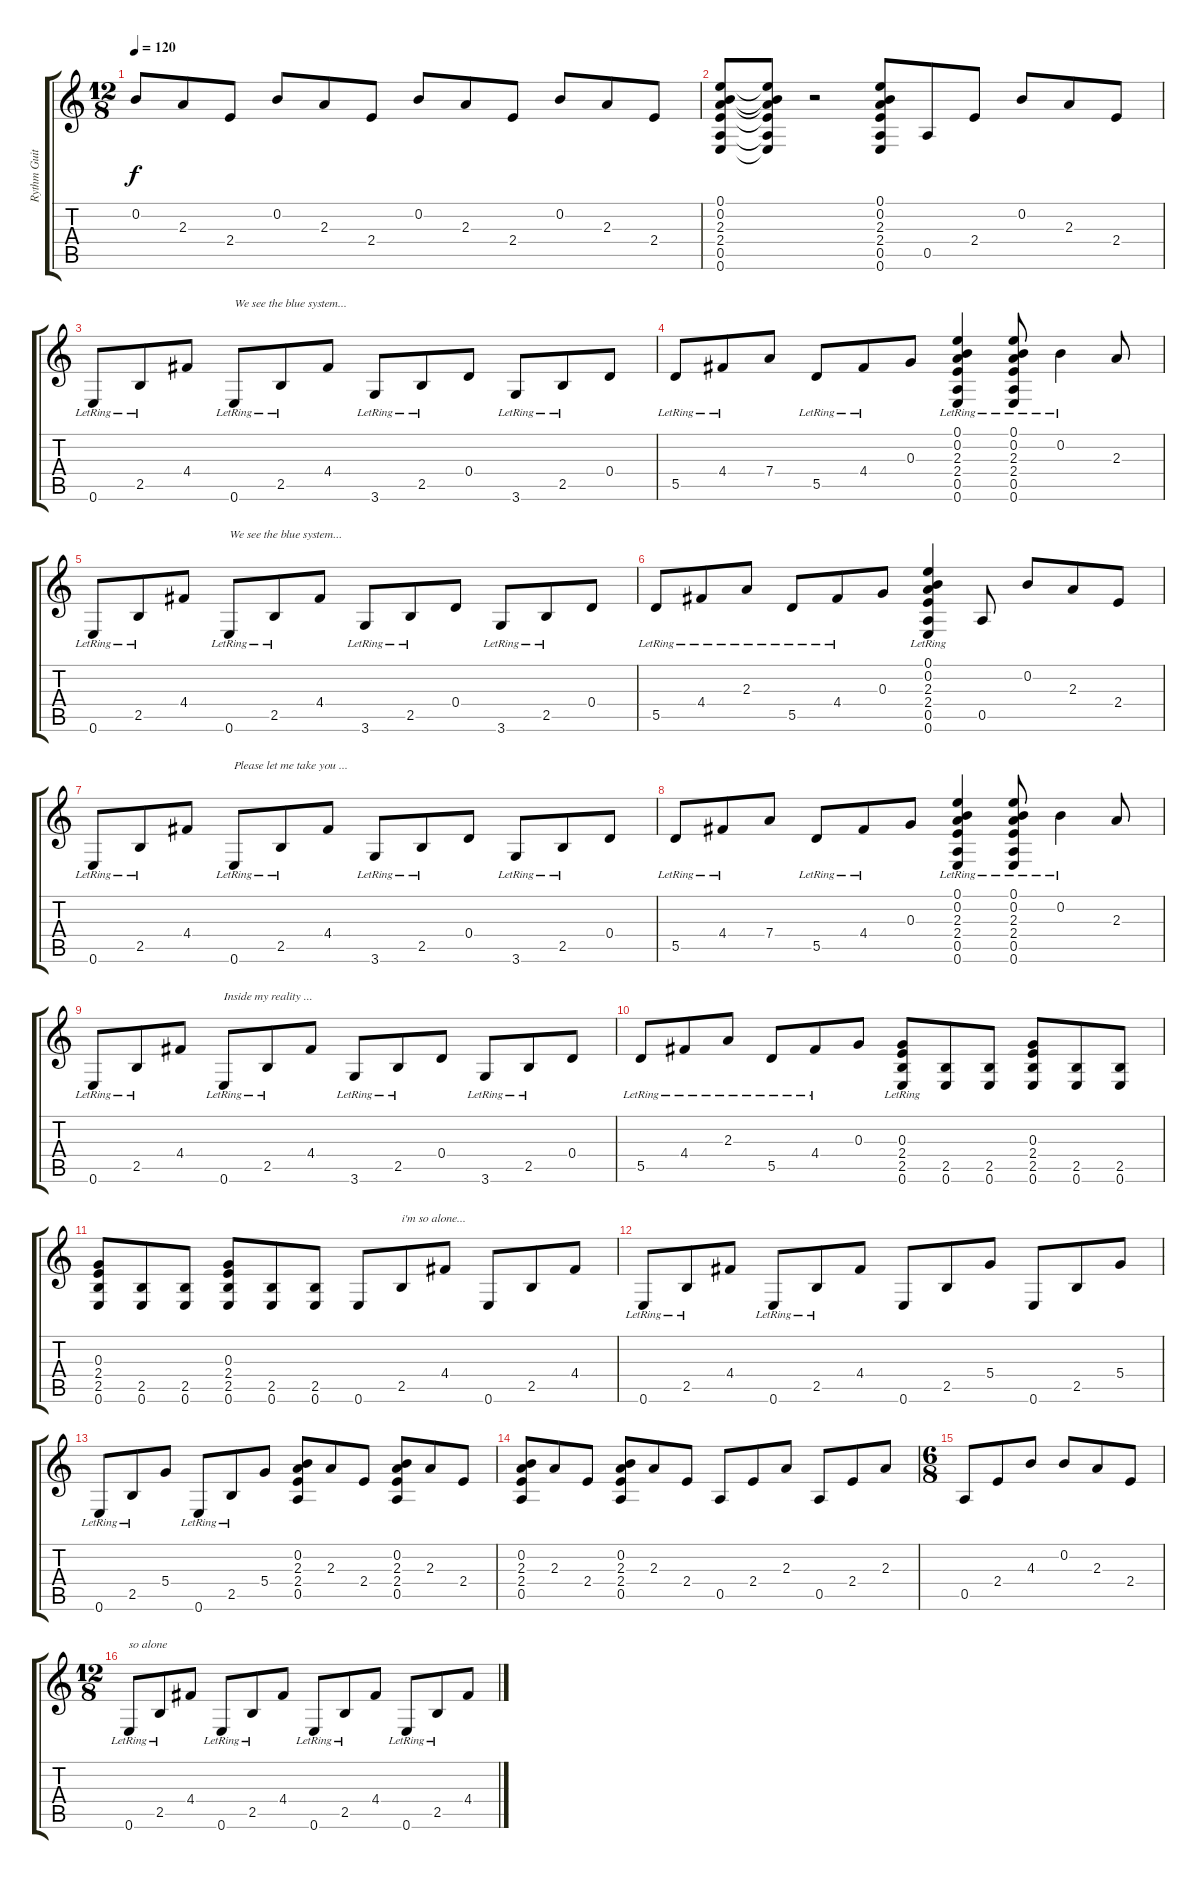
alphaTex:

\track ("Rythm Guitar " "Rythm Guit") {instrument acousticguitarsteel}
\staff {score tabs}
\tuning (E4 B3 G3 D3 A2 E2) {hide}
\ts (12 8)
\tempo 120
\clef g2
\ks c
0.2.8{dy f} 2.3.8 2.4.8 0.2.8 2.3.8 2.4.8 0.2.8 2.3.8 2.4.8 0.2.8 2.3.8 2.4.8 |
(0.1 0.2 2.3 2.4 0.5 0.6).8 (0.1{t} 0.2{t} 2.3{t} 2.4{t} 0.5{t} 0.6{t}).8 r.2 (0.1 0.2 2.3 2.4 0.5 0.6).8 0.5.8 2.4.8 0.2.8 2.3.8 2.4.8 |
0.6{lr}.8 2.5{lr}.8 4.4.8 0.6{lr}.8{txt "We see the blue system..."} 2.5{lr}.8 4.4.8 3.6{lr}.8 2.5{lr}.8 0.4.8 3.6{lr}.8 2.5{lr}.8 0.4.8 |
5.5{lr}.8 4.4{lr}.8 7.4.8 5.5{lr}.8 4.4{lr}.8 0.3.8 (0.1 0.2 2.3{lr} 2.4 0.5{lr} 0.6).4 (0.1 0.2 2.3 2.4{lr} 0.5 0.6).8 0.2{lr}.4 2.3.8 |
0.6{lr}.8 2.5{lr}.8 4.4.8 0.6{lr}.8{txt "We see the blue system..."} 2.5{lr}.8 4.4.8 3.6{lr}.8 2.5{lr}.8 0.4.8 3.6{lr}.8 2.5{lr}.8 0.4.8 |
5.5{lr}.8 4.4{lr}.8 2.3{lr}.8 5.5{lr}.8 4.4{lr}.8 0.3.8 (0.1 0.2 2.3{lr} 2.4 0.5{lr} 0.6).4 0.5.8 0.2.8 2.3.8 2.4.8 |
0.6{lr}.8 2.5{lr}.8 4.4.8 0.6{lr}.8{txt "Please let me take you ..."} 2.5{lr}.8 4.4.8 3.6{lr}.8 2.5{lr}.8 0.4.8 3.6{lr}.8 2.5{lr}.8 0.4.8 |
5.5{lr}.8 4.4{lr}.8 7.4.8 5.5{lr}.8 4.4{lr}.8 0.3.8 (0.1 0.2 2.3{lr} 2.4 0.5{lr} 0.6).4 (0.1 0.2 2.3 2.4{lr} 0.5 0.6).8 0.2{lr}.4 2.3.8 |
0.6{lr}.8 2.5{lr}.8 4.4.8 0.6{lr}.8{txt "Inside my reality ..."} 2.5{lr}.8 4.4.8 3.6{lr}.8 2.5{lr}.8 0.4.8 3.6{lr}.8 2.5{lr}.8 0.4.8 |
5.5{lr}.8 4.4{lr}.8 2.3{lr}.8 5.5{lr}.8 4.4{lr}.8 0.3.8 (0.3 2.4 2.5{lr} 0.6).8 (2.5 0.6).8 (2.5 0.6).8 (0.3 2.4 2.5 0.6).8 (2.5 0.6).8 (2.5 0.6).8 |
(0.3 2.4 2.5 0.6).8 (2.5 0.6).8 (2.5 0.6).8 (0.3 2.4 2.5 0.6).8 (2.5 0.6).8 (2.5 0.6).8 0.6.8 2.5.8{txt "i'm so alone..."} 4.4.8 0.6.8 2.5.8 4.4.8 |
\section ("" "")
0.6{lr}.8 2.5{lr}.8 4.4.8 0.6{lr}.8 2.5{lr}.8 4.4.8 0.6.8 2.5.8 5.4.8 0.6.8 2.5.8 5.4.8 |
0.6{lr}.8 2.5{lr}.8 5.4.8 0.6{lr}.8 2.5{lr}.8 5.4.8 (0.2 2.3 2.4 0.5).8 2.3.8 2.4.8 (0.2 2.3 2.4 0.5).8 2.3.8 2.4.8 |
(0.2 2.3 2.4 0.5).8 2.3.8 2.4.8 (0.2 2.3 2.4 0.5).8 2.3.8 2.4.8 0.5.8 2.4.8 2.3.8 0.5.8 2.4.8 2.3.8 |
\ts (6 8)
0.5.8 2.4.8 4.3.8 0.2.8 2.3.8 2.4.8 |
\ts (12 8)
0.6{lr}.8{txt "so alone "} 2.5{lr}.8 4.4.8 0.6{lr}.8 2.5{lr}.8 4.4.8 0.6{lr}.8 2.5{lr}.8 4.4.8 0.6{lr}.8 2.5{lr}.8 4.4.8
